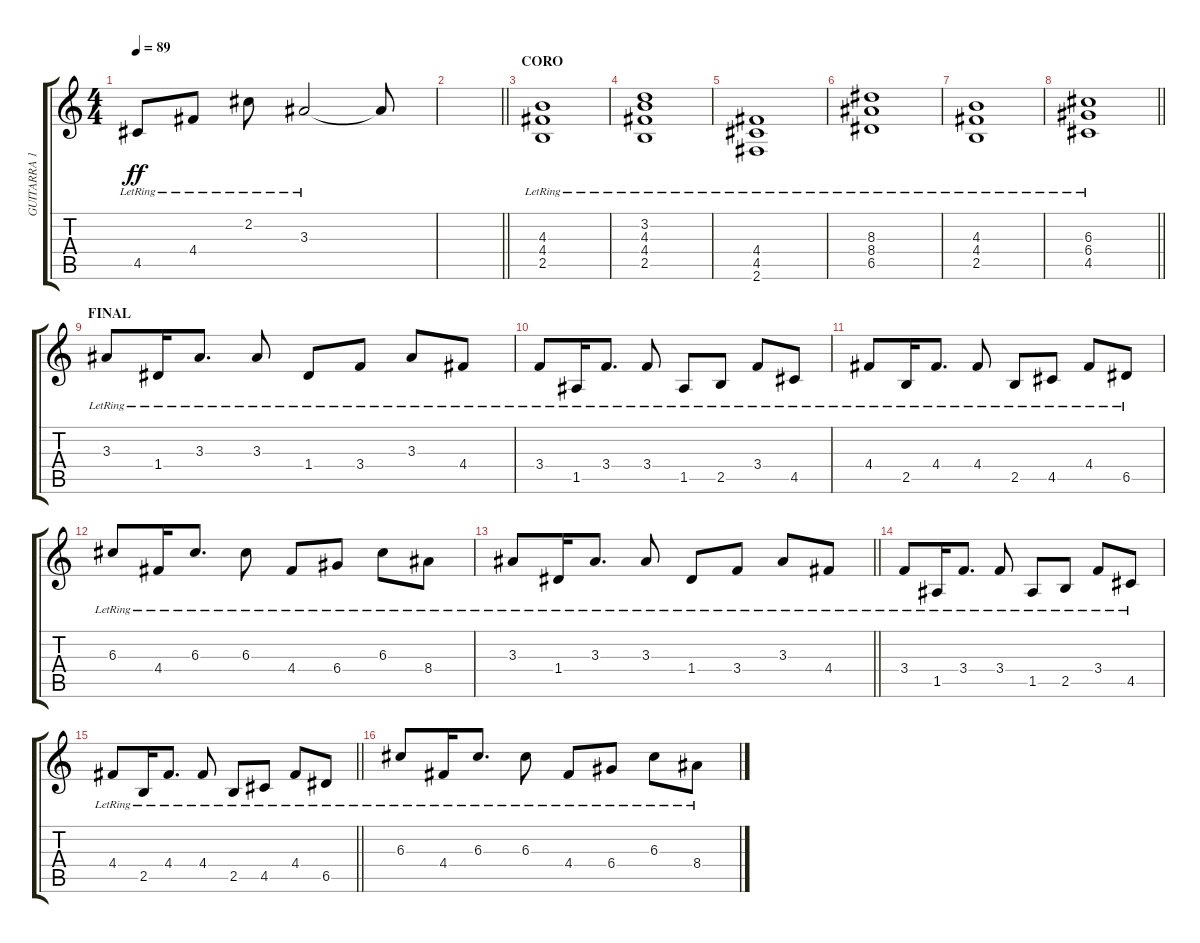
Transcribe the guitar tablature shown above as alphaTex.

\track ("GUITARRA 1" "GUITARRA 1") {instrument electricguitarjazz}
\staff {score tabs}
\tuning (E4 B3 G3 D3 A2 E2) {hide}
\ts (4 4)
\tempo 89
\clef g2
\ks c
4.5{lr}.8{dy ff} 4.4{lr}.8 2.2{lr}.8 3.3{lr}.2 3.3{t}.8 |
\barLineRight lightlight
|
\section ("" "CORO")
(4.3{lr} 4.4{lr} 2.5{lr}).1 |
(3.2{lr} 4.3{lr} 4.4{lr} 2.5{lr}).1 |
(4.4{lr} 4.5{lr} 2.6{lr}).1 |
(8.3{lr} 8.4{lr} 6.5{lr}).1 |
(4.3{lr} 4.4{lr} 2.5{lr}).1 |
\barLineRight lightlight
(6.3{lr} 6.4{lr} 4.5{lr}).1 |
\section ("" "FINAL")
3.3{lr}.8 1.4{lr}.16 3.3{lr}.8{d} 3.3{lr}.8 1.4{lr}.8 3.4{lr}.8 3.3{lr}.8 4.4{lr}.8 |
3.4{lr}.8 1.5{lr}.16 3.4{lr}.8{d} 3.4{lr}.8 1.5{lr}.8 2.5{lr}.8 3.4{lr}.8 4.5{lr}.8 |
4.4{lr}.8 2.5{lr}.16 4.4{lr}.8{d} 4.4{lr}.8 2.5{lr}.8 4.5{lr}.8 4.4{lr}.8 6.5{lr}.8 |
6.3{lr}.8 4.4{lr}.16 6.3{lr}.8{d} 6.3{lr}.8 4.4{lr}.8 6.4{lr}.8 6.3{lr}.8 8.4{lr}.8 |
\barLineRight lightlight
3.3{lr}.8 1.4{lr}.16 3.3{lr}.8{d} 3.3{lr}.8 1.4{lr}.8 3.4{lr}.8 3.3{lr}.8 4.4{lr}.8 |
3.4{lr}.8 1.5{lr}.16 3.4{lr}.8{d} 3.4{lr}.8 1.5{lr}.8 2.5{lr}.8 3.4{lr}.8 4.5{lr}.8 |
\barLineRight lightlight
4.4{lr}.8 2.5{lr}.16 4.4{lr}.8{d} 4.4{lr}.8 2.5{lr}.8 4.5{lr}.8 4.4{lr}.8 6.5{lr}.8 |
6.3{lr}.8 4.4{lr}.16 6.3{lr}.8{d} 6.3{lr}.8 4.4{lr}.8 6.4{lr}.8 6.3{lr}.8 8.4{lr}.8
